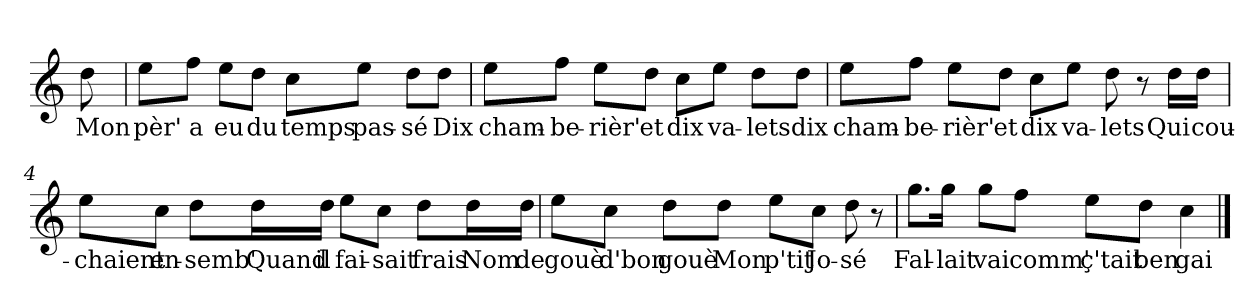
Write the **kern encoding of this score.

**kern	**text
*part1	*part1
*staff1	*staff1
*clefG2	*
*k[]	*
*C:	*
=	=
!	!LO:LY:b
8dd\	Mon
=1	=1
!	!LO:LY:b
8ee\L	pèr'
!	!LO:LY:b
8ff\J	a
!	!LO:LY:b
8ee\L	eu
!	!LO:LY:b
8dd\J	du
!	!LO:LY:b
8cc\L	temps
!	!LO:LY:b
8ee\J	pas-
!	!LO:LY:b
8dd\L	-sé
!	!LO:LY:b
8dd\J	Dix
=2	=2
!	!LO:LY:b
8ee\L	cham-
!	!LO:LY:b
8ff\J	-be-
!	!LO:LY:b
8ee\L	-rièr'
!	!LO:LY:b
8dd\J	et
!	!LO:LY:b
8cc\L	dix
!	!LO:LY:b
8ee\J	va-
!	!LO:LY:b
8dd\L	-lets
!	!LO:LY:b
8dd\J	dix
!!LO:LB:g=z
=3	=3
!	!LO:LY:b
8ee\L	cham-
!	!LO:LY:b
8ff\J	-be-
!	!LO:LY:b
8ee\L	-rièr'
!	!LO:LY:b
8dd\J	et
!	!LO:LY:b
8cc\L	dix
!	!LO:LY:b
8ee\J	va-
!	!LO:LY:b
8dd\	-lets
8r	.
!	!LO:LY:b
16dd\LL	Qui
!	!LO:LY:b
16dd\JJ	cou-
=4	=4
!	!LO:LY:b
8ee\L	-chaient
!	!LO:LY:b
8cc\J	en-
!	!LO:LY:b
8dd\L	-semb'
!	!LO:LY:b
16dd\L	Quand
!	!LO:LY:b
16dd\JJ	il
!	!LO:LY:b
8ee\L	fai-
!	!LO:LY:b
8cc\J	-sait
!	!LO:LY:b
8dd\L	frais
!	!LO:LY:b
16dd\L	Nom
!	!LO:LY:b
16dd\JJ	de
!!LO:LB:g=z
=5	=5
!	!LO:LY:b
8ee\L	gouè
!	!LO:LY:b
8cc\J	d'bon
!	!LO:LY:b
8dd\L	gouè
!	!LO:LY:b
8dd\J	Mon
!	!LO:LY:b
8ee\L	p'tit
!	!LO:LY:b
8cc\J	Jo-
!	!LO:LY:b
8dd\	-sé
8r	.
=6	=6
!	!LO:LY:b
8.gg\L	Fal-
!	!LO:LY:b
16gg\Jk	-lait
!	!LO:LY:b
8gg\L	vai
!	!LO:LY:b
8ff\J	comm'
!	!LO:LY:b
8ee\L	ç'tait
!	!LO:LY:b
8dd\J	ben
!	!LO:LY:b
4cc\	gai
==	==
*-	*-
